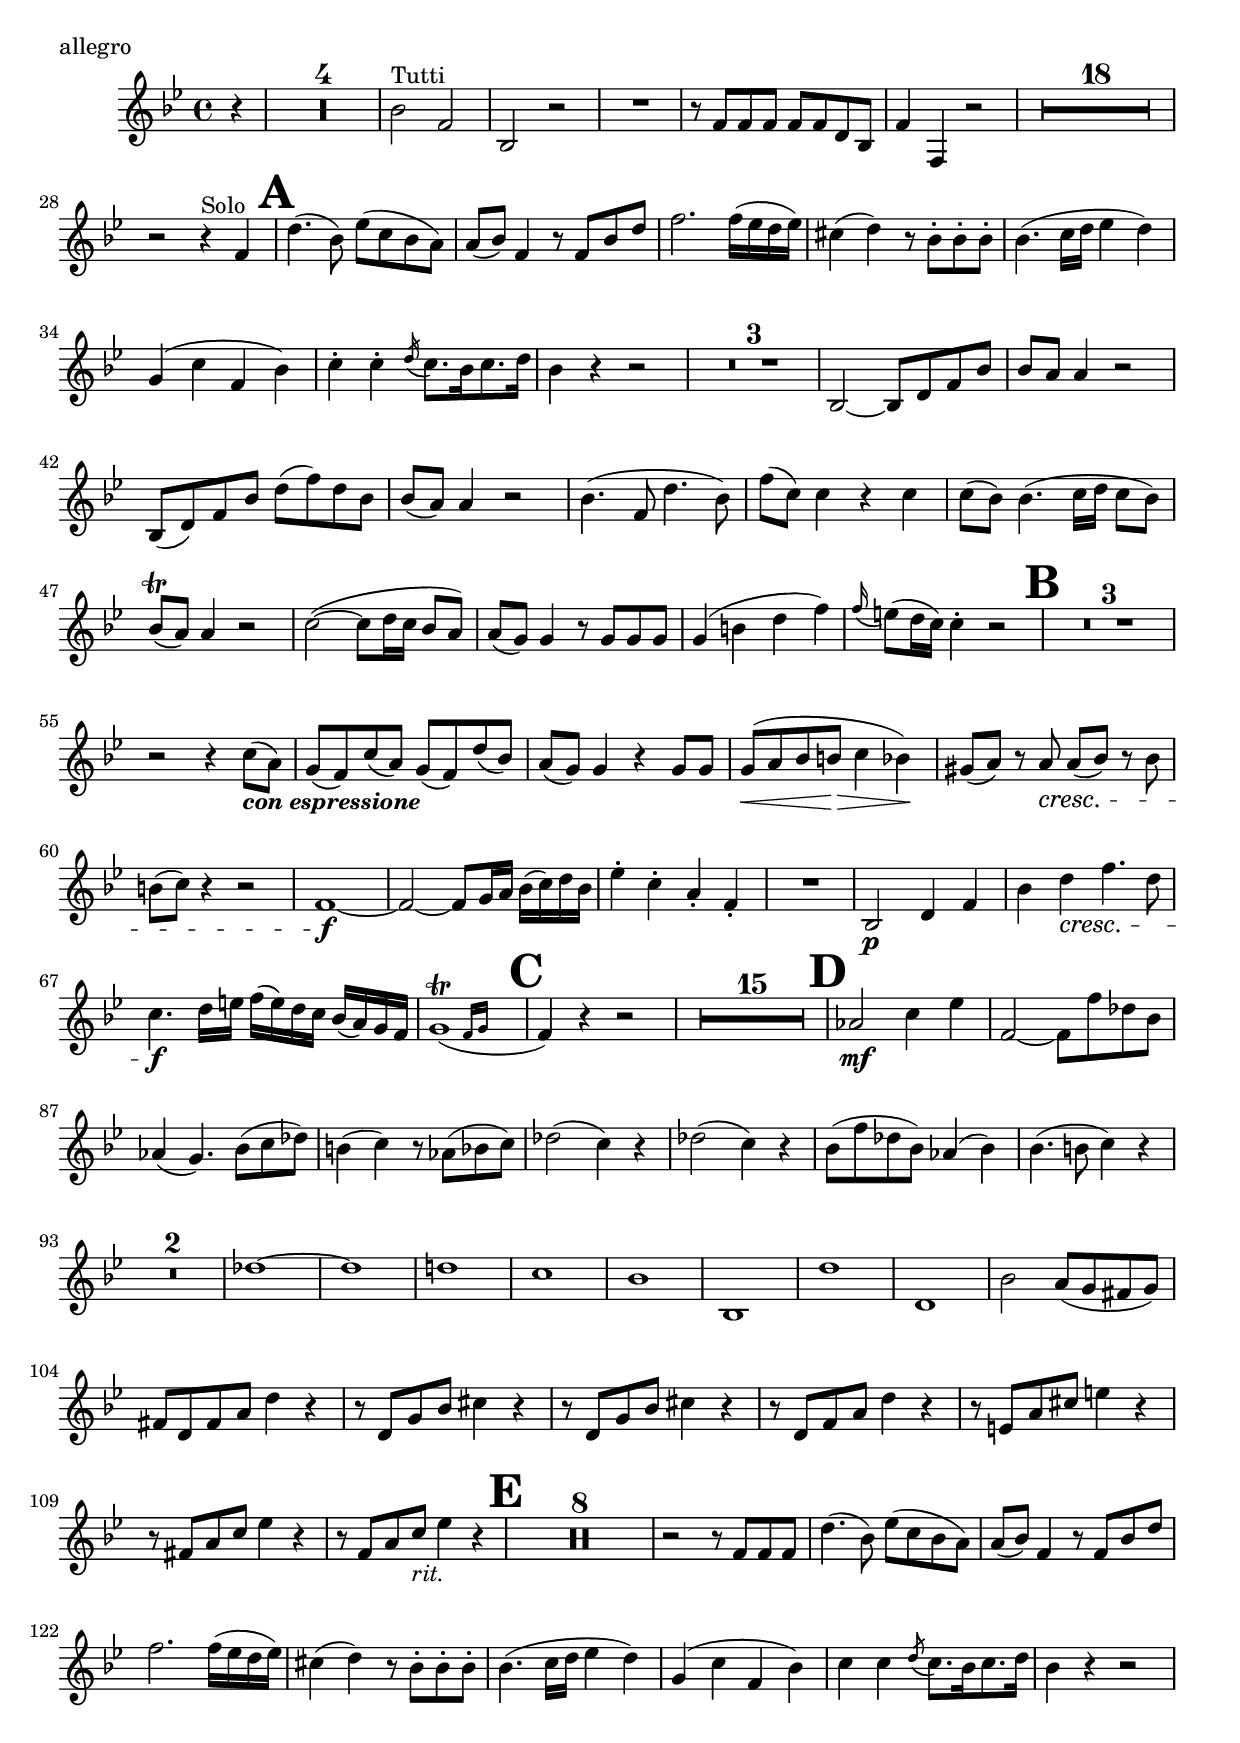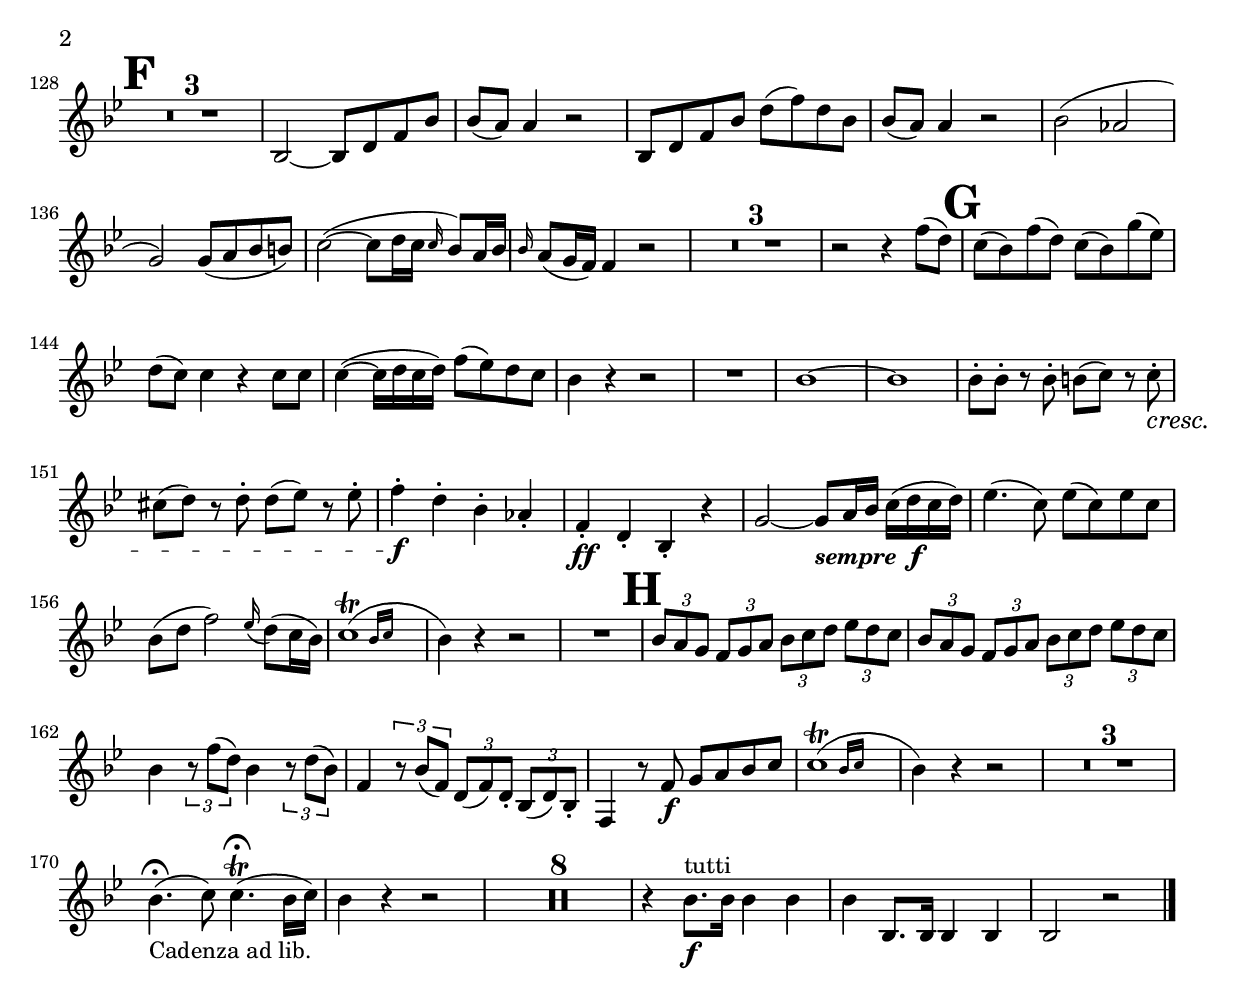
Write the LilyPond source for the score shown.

\version "1.7.18"
% #(ly:set-point-and-click 'line-column)

longgrace = \property Voice.Stem \override #'stroke-style = #'()
endlonggrace = \property Voice.Stem \revert #'stroke-style
ritenuto = \markup { \italic  "rit." }

\version "1.7.18"
  
cresc = \notes {
    #(ly:export (make-event-chord (list (make-span-event 'CrescendoEvent START)))) 
    \property Voice.crescendoText = \markup { \italic \bold "cresc." }
    \property Voice.crescendoSpanner = #'dashed-line
}

%%
%% TODO: a better mechanism for tweaking Grace settings.
%%

startGraceMusic = \sequential { 
    \startGraceMusic 
    \property Voice.Beam \override #'space-function
       = #(lambda (beam mult) (* 0.8 0.8))
    \property Voice.Beam \override #'thickness = #(* 0.384 (/ 0.6 0.48))
}

stopGraceMusic= \sequential {
    \property Voice.Beam \revert #'thickness
    \property Voice.Beam \revert #'space-function
    \stopGraceMusic
}

\paper{
    \translator {
        \ScoreContext
        skipBars = ##t
        midiInstrument = #"french horn"
        %% try to mimic Breitkopf
        RehearsalMark \override #'padding = #1
        MultiMeasureRest \override #'padding = #0.5
        restNumberThreshold = #1

	RehearsalMark \override #'font-series = #'bold
	RehearsalMark \override #'font-relative-size = #3

        Beam \override #'thickness = #0.6
        Beam \override #'space-function = #(lambda (beam mult) 0.8)
        Slur \override #'beautiful = #0.3
    }
    \translator {
        \StaffContext
        minimumVerticalExtent = #'(-4.5 . 4.5)
    }
    % #(define fonts my-sheet)

    indent = 10. \mm
    linewidth = 189. \mm

}



allegro =
	\notes
	\relative c'
{
	\time 4/4
	\key c \major
	\partial 4
	r4 
	|
	R1*4
	c'2^"Tutti" g
	c, r
	R1*1
	r8 [g' g g]  g-[ g e c]
	g'4 g, r2
	R1*18
	r2 r4^"Solo" g'4 |
	\mark "A"
	e'4. ( c8-)  f-[ (d c  b-) ]
	 b-[( c-)] g4 r8  g-[ c e]
	g2.   g16-[( f e  f-)]
	dis4 ( e4-) r8  c8-[-. c-. c-.]
	c4.(  d16-[ e]  f4  e-)
	a,( d g, c-)
	d-. d-. \grace e16( [ d8.-) c16 d8. e16]
	c4 r r2
	R1*3
	c,2 ~  c8-[ e g c]
	 c-[  b ] b4 r2
	 c,8-[ ( e-) g c]  e-[( g-) e c]
	 c-[( b-)] b4 r2
	c4.( g8 e'4. c8-)
	 g'-[( d-) ] d4 r4 d
	 d8-[ ( c-)] c4.(  d16-[ e]  d8-[  c-)]
	 c8-[(-\trill  b-)] b4 r2 |
	d2( ~   d8-[ e16 d]  c8-[  b-)] |
	 b-[( a-)] a4 r8  a-[ a a]
	a4( cis e  g-)
	\grace { \longgrace g16( \endlonggrace }
	[  fis8-)( e16  d-)] d4-. r2 | 
	\mark "B"
	R1*3
	r2 r4  d8-[-(_\markup { \italic \bold "con espressione" } b-) ]
	 a-[(  g-) d'(  b-)]  a-[(  g-) e'(  c-) ]
	 b8-[(  a-)] a4 r4  a8-[ a]
	 a-[( \< b c \!cis\> ]  d4 \!  c-)
	 ais8-[( b-)] r8 \cresc b  b-[( c-)] r c
	 cis-[ ( d-)] r4 r2
	\endcresc g,1-\f ~ g2 ~  g8-[ a16 b]  c-[( d-) e c]
	%% 64
	f4-. d-. b-. g-.
	R1

	c,2-\p e4 g c \cresc e g4. e8 |
	\endcresc d4.-\f  e16-[ fis]  g-[ ( fis-) e d]  c-[( b-) a g]

	< a1(-\trill
	  { s2 \grace{  g16-[ a] } } >
	\mark "C"
	 g4-) r r2
	R1*15
	\mark "D"
	bes2-\mf d4 f
	g,2~  g8-[ g' es c]|
	bes4(  a4.-)  c8-[( d  es-)]
	cis4( d-) r8  bes-[ (c  d-)]
	es2 ( d4-) r
	es2 ( d4-) r
	 c8-[( g' es  c-)] bes4( c-)
	c4.( cis8  d4-) r
	R1*2
	es1~es1|
	e!
	d
	c
	c,
	e'
	e,
	c'2  b8-[( a gis  a-)]
	 gis8-[ e gis b ] e4 r |
	r8  e,-[ a c] dis4 r
	r8  e,-[ a c] dis4 r
	r8  e,-[ g b] e4 r
	r8  fis,-[ b dis] fis4 r
	r8  gis,-[ b d] f4 r
	r8  g,-[ b d_\ritenuto ] f4 r
	\mark  "E"
	R1*8
	r2 r8  g,-[ g g]
	e'4.( c8-)  f-[( d c  b-)]
	 b-[( c-)] g4 r8  g-[ c e] |
	g2.   g16-[( f e  f-)]
	dis4( e-) r8  c-[-. c-. c-.]
	c4.(  d16-[ e] f4  e-)
	a, ( d g,  c-)
	d d 
	    \grace { e8( }
	   [ d8.-) c16 d8. e16] 
	c4 r r2
	\mark "F"
	R1*3
	c,2~ c8-[ e g c]
	 c8-[( b-)] b4 r2
	 c,8-[ e g c ]  e-[ ( g-) e c]
	 c-[( b-)] b4 r2
	c2 (bes  a-)  a8-[(b c  cis-)]
	d2( ~  d8-[ e16 d] \grace { \longgrace d16( \endlonggrace } [ c8-) b16  c-)]
	\grace { \longgrace c16 \endlonggrace } b8-[( a16  g-)] g4 r2 |
	R1*3
	r2 r4  g'8-[( e-)]
	\mark "G"
	 d-[( c-) g'( e-)]  d-[( c-) a'( f-)]
	 e-[( d-)] d4 r  d8-[ d]
	d4(~  d16-[ e d  e-)]  g8-[( f-) e d] |
	c4 r r2
	R1
	c1 ~
	c |
	 c8-[-. c-.] r c-.  cis-[( d-)] r\cresc d-. |
	 dis-[( e-)] r e-.  e-[( f-)] r f-. |
	g4-.-\f\endcresc  e-. c-. bes-. |
	g-.-\ff e-. c-. r |
	a'2 ~  a8-[_""_\markup { \bold \italic "sempre " \dynamic "f" }  b16 c]  d-[( e d  e-)]

	
	f4. ( d8-)  f8-[ ( d-) f d]
	 c-[ (e]  g2-) \grace  { \longgrace f16(  \endlonggrace }  [ e8-)( d16  c-)]

	< d1-\trill (
	  { s2 \grace {  c16-[ d] } } >
	
	 c4-) r r2
	R1 |
	\mark "H"
	\times 2/3 {  c8-[ b a ] } \times 2/3 {  g-[ a b] }
	  \times 2/3 {  c-[ d e] } \times 2/3 {  f-[ e d] } |
	\times 2/3 {  c-[ b a ] } \times 2/3 {  g-[ a b] }
	  \times 2/3 {  c-[ d e] } \times 2/3 {  f-[ e d] }|
	c4 \times 2/3 {  r8  g'-[( e-)]} c4 \times 2/3 {  r8  e-[ ( c-)]} |
	g4 \times 2/3 {  r8  c8-[( g-)] } \times 2/3 {  e-[ ( g-) e-. ] } \times 2/3 {  c-[ ( e-) c-.] }|
	g4 r8 g'-\f  a-[ b c d]|

	< d1(-\trill
	  { s2 \grace {  c16-[ d] } }  >
	 c4-) r r2
	R1*3

	c4.^\fermata_"Cadenza ad lib." ( d8-) d4.-\trill^\fermata (  c16-[  d-)] 
	c4 r r2
	R1*8
	r4  c8.-[^"tutti"-\f c16] c4 c
	c  c,8.-[ c16] c4 c|
	c2 r2 \bar "|."
	
}


\score
{
	\notes { \transpose c' bes \allegro }
	\paper{ }
	\header { piece = "allegro" opus = "" }	
	\midi{ \tempo 4=90 }
}

